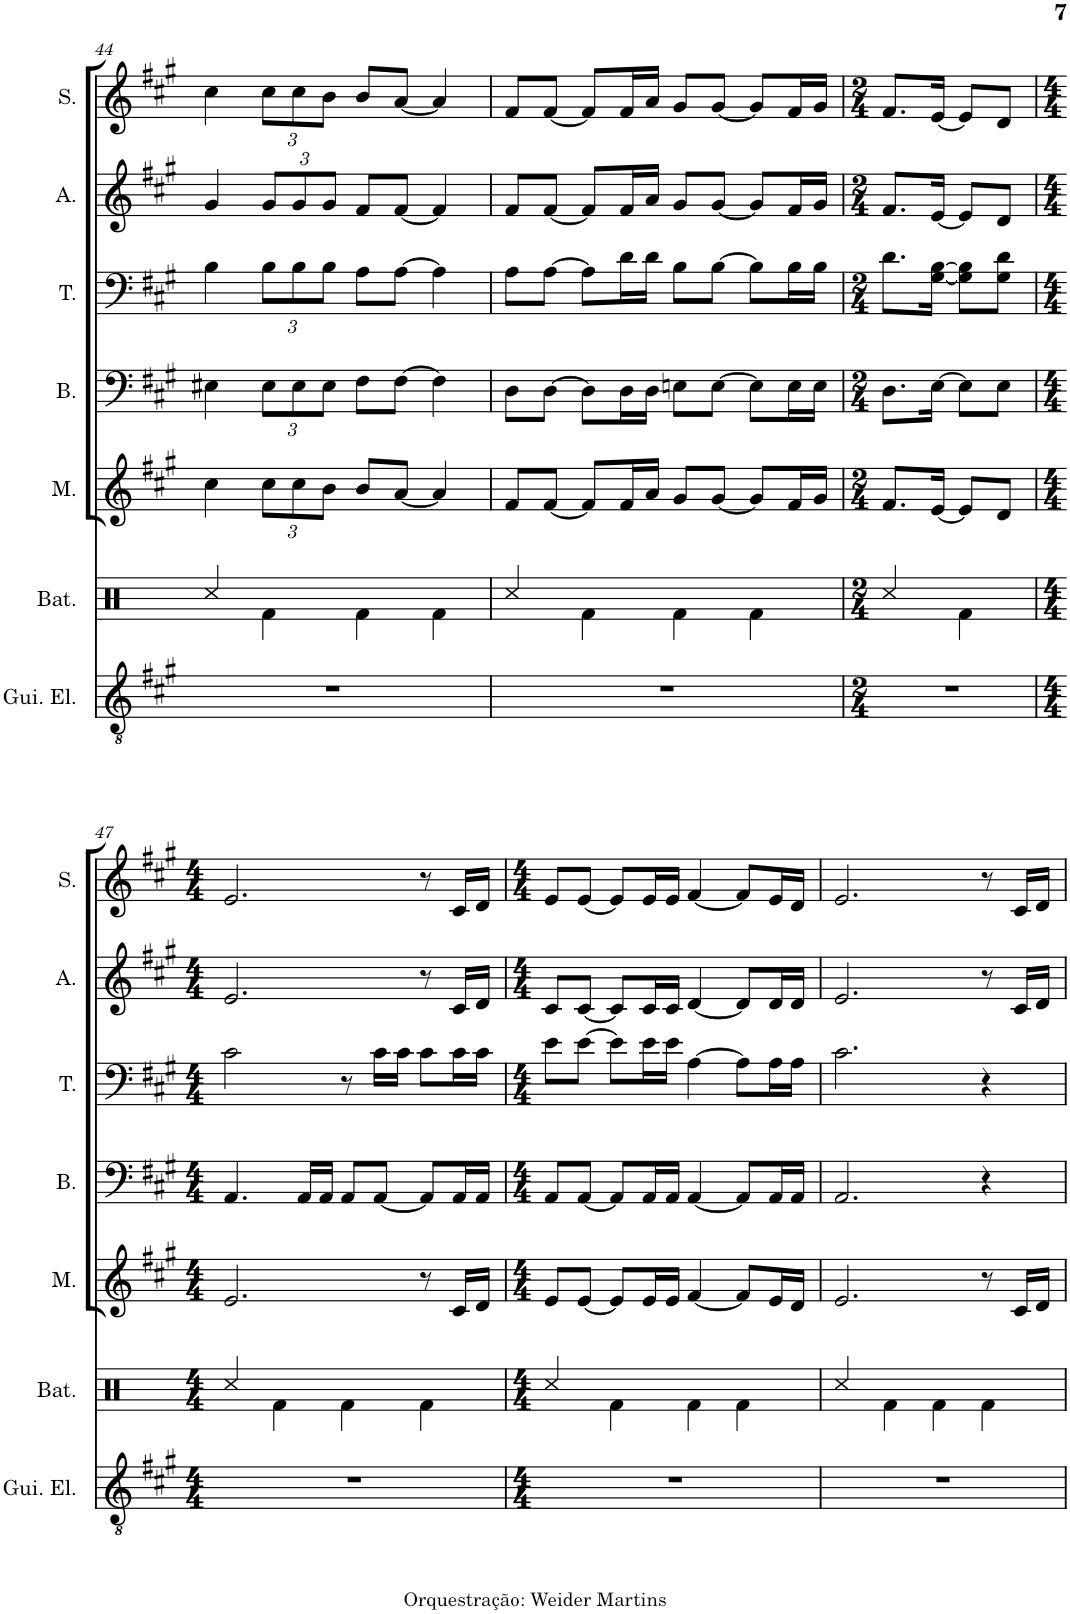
**kern	**kern	**kern	**kern	**kern	**kern	**kern
*part7	*part6	*part5	*part4	*part3	*part2	*part1
*staff7	*staff6	*staff5	*staff4	*staff3	*staff2	*staff1
*I"Guitarra elétrica	*I"Bateria	*I"Mulheres	*I"Bass	*I"Tenor	*I"Alto	*I"Soprano
*I'Gui. El.	*I'Bat.	*I'M.	*I'B.	*I'T.	*I'A.	*I'S.
!!LO:PB:g=z
*clefGv2	*clefX	*clefG2	*clefF4	*clefF4	*clefG2	*clefG2
*k[f#c#g#]	*k[f#c#g#]	*k[f#c#g#]	*k[f#c#g#]	*k[f#c#g#]	*k[f#c#g#]	*k[f#c#g#]
*M4/4	*M4/4	*M4/4	*M4/4	*M4/4	*M4/4	*M4/4
=44	=44	=44	=44	=44	=44	=44
1r	4Rcc/	4cc#\	4E#X\	4B\	4g#/	4cc#\
*	*	*Xbrackettup	*Xbrackettup	*Xbrackettup	*Xbrackettup	*Xbrackettup
.	4Rf\	12cc#\L	12E#\L	12B\L	12g#/L	12cc#\L
.	.	12cc#\	12E#\	12B\	12g#/	12cc#\
.	.	12b\J	12E#\J	12B\J	12g#/J	12b\J
.	4Rf\	8b/L	8F#\L	8A\L	8f#/L	8b/L
.	.	[8a/J	[8F#\J	[8A\J	[8f#/J	[8a/J
.	4Rf\	4a/]	4F#\]	4A\]	4f#/]	4a/]
=45	=45	=45	=45	=45	=45	=45
1r	4Rcc/	8f#/L	8D\L	8A\L	8f#/L	8f#/L
.	.	[8f#/J	[8D\J	[8A\J	[8f#/J	[8f#/J
.	4Rf\	8f#/L]	8D\L]	8A\L]	8f#/L]	8f#/L]
.	.	16f#/L	16D\L	16d\L	16f#/L	16f#/L
.	.	16a/JJ	16D\JJ	16d\JJ	16a/JJ	16a/JJ
.	4Rf\	8g#/L	8En\L	8B\L	8g#/L	8g#/L
.	.	[8g#/J	[8E\J	[8B\J	[8g#/J	[8g#/J
.	4Rf\	8g#/L]	8E\L]	8B\L]	8g#/L]	8g#/L]
.	.	16f#/L	16E\L	16B\L	16f#/L	16f#/L
.	.	16g#/JJ	16E\JJ	16B\JJ	16g#/JJ	16g#/JJ
=46	=46	=46	=46	=46	=46	=46
*M2/4	*M2/4	*M2/4	*M2/4	*M2/4	*M2/4	*M2/4
2r	4Rcc/	8.f#/L	8.D\L	8.d\L	8.f#/L	8.f#/L
.	.	[16e/Jk	[16E\Jk	[16G#\ [16B\Jk	[16e/Jk	[16e/Jk
.	4Rf\	8e/L]	8E\L]	8G#\] 8B\]L	8e/L]	8e/L]
.	.	8d/J	8E\J	8G#\ 8d\J	8d/J	8d/J
!!LO:LB:g=z
=47	=47	=47	=47	=47	=47	=47
*M4/4	*M4/4	*M4/4	*M4/4	*M4/4	*M4/4	*M4/4
1r	4Rcc/	2.e/	4.AA/	2c#\	2.e/	2.e/
.	4Rf\	.	.	.	.	.
.	.	.	16AA/LL	.	.	.
.	.	.	16AA/JJ	.	.	.
.	4Rf\	.	8AA/L	8r	.	.
.	.	.	[8AA/J	16c#\LL	.	.
.	.	.	.	16c#\JJ	.	.
.	4Rf\	8r	8AA/L]	8c#\L	8r	8r
.	.	16c#/LL	16AA/L	16c#\L	16c#/LL	16c#/LL
.	.	16d/JJ	16AA/JJ	16c#\JJ	16d/JJ	16d/JJ
=48	=48	=48	=48	=48	=48	=48
*M4/4	*M4/4	*M4/4	*M4/4	*M4/4	*M4/4	*M4/4
1r	4Rcc/	8e/L	8AA/L	8e\L	8c#/L	8e/L
.	.	[8e/J	[8AA/J	[8e\J	[8c#/J	[8e/J
.	4Rf\	8e/L]	8AA/L]	8e\L]	8c#/L]	8e/L]
.	.	16e/L	16AA/L	16e\L	16c#/L	16e/L
.	.	16e/JJ	16AA/JJ	16e\JJ	16c#/JJ	16e/JJ
.	4Rf\	[4f#/	[4AA/	[4A\	[4d/	[4f#/
.	4Rf\	8f#/L]	8AA/L]	8A\L]	8d/L]	8f#/L]
.	.	16e/L	16AA/L	16A\L	16d/L	16e/L
.	.	16d/JJ	16AA/JJ	16A\JJ	16d/JJ	16d/JJ
=49	=49	=49	=49	=49	=49	=49
1r	4Rcc/	2.e/	2.AA/	2.c#\	2.e/	2.e/
.	4Rf\	.	.	.	.	.
.	4Rf\	.	.	.	.	.
.	4Rf\	8r	4r	4r	8r	8r
.	.	16c#/LL	.	.	16c#/LL	16c#/LL
.	.	16d/JJ	.	.	16d/JJ	16d/JJ
=	=	=	=	=	=	=
*-	*-	*-	*-	*-	*-	*-
